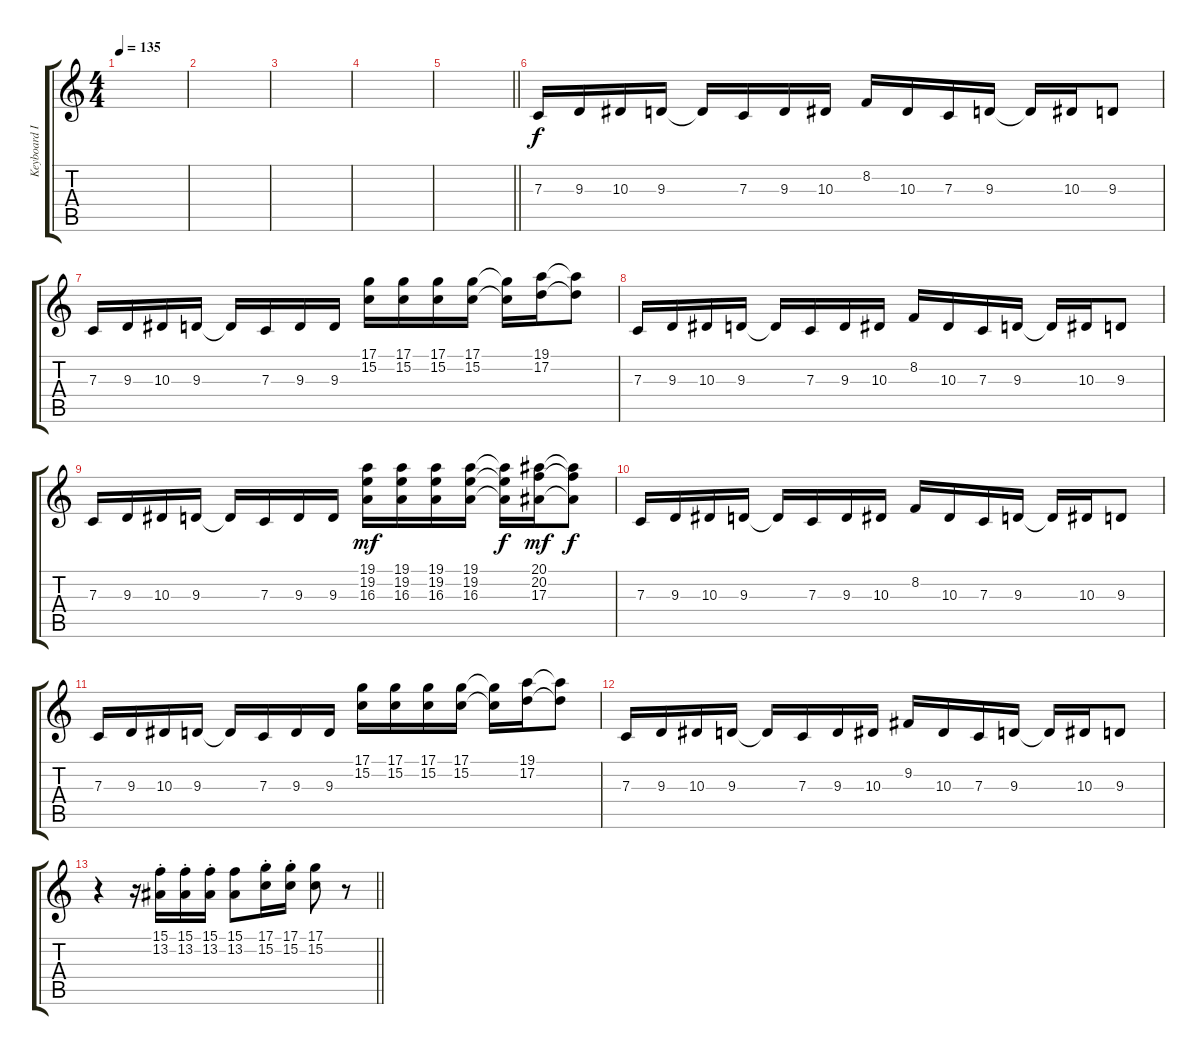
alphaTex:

\track ("Keyboard I" "Keyboard I") {instrument harpsichord}
\staff {score tabs}
\tuning (D4 A3 F3 C3 G2 C2) {hide}
\ts (4 4)
\tempo 135
\clef g2
\ks c
|
|
|
|
\barLineRight lightlight
|
7.3.16{volume 11 instrument stringensemble1} 9.3.16 10.3.16 9.3.16 9.3{t}.16 7.3.16 9.3.16 10.3.16 8.2.16 10.3.16 7.3.16 9.3.16 9.3{t}.16 10.3.16 9.3.8 |
7.3.16 9.3.16 10.3.16 9.3.16 9.3{t}.16 7.3.16 9.3.16 9.3.16 (17.1 15.2).16{volume 14} (17.1 15.2).16 (17.1 15.2).16 (17.1 15.2).16 (17.1{t} 15.2{t}).16 (19.1 17.2).16 (19.1{t} 17.2{t}).8 |
7.3.16{volume 11} 9.3.16 10.3.16 9.3.16 9.3{t}.16 7.3.16 9.3.16 10.3.16 8.2.16 10.3.16 7.3.16 9.3.16 9.3{t}.16 10.3.16 9.3.8 |
7.3.16 9.3.16 10.3.16 9.3.16 9.3{t}.16 7.3.16 9.3.16 9.3.16 (19.1 19.2 16.3).16{dy mf volume 14} (19.1 19.2 16.3).16 (19.1 19.2 16.3).16 (19.1 19.2 16.3).16 (19.1{t} 19.2{t} 16.3{t}).16{dy f} (20.1 20.2 17.3).16{dy mf} (20.1{t} 20.2{t} 17.3{t}).8{dy f} |
7.3.16{volume 11} 9.3.16 10.3.16 9.3.16 9.3{t}.16 7.3.16 9.3.16 10.3.16 8.2.16 10.3.16 7.3.16 9.3.16 9.3{t}.16 10.3.16 9.3.8 |
7.3.16 9.3.16 10.3.16 9.3.16 9.3{t}.16 7.3.16 9.3.16 9.3.16 (17.1 15.2).16{volume 14} (17.1 15.2).16 (17.1 15.2).16 (17.1 15.2).16 (17.1{t} 15.2{t}).16 (19.1 17.2).16 (19.1{t} 17.2{t}).8 |
7.3.16{volume 11} 9.3.16 10.3.16 9.3.16 9.3{t}.16 7.3.16 9.3.16 10.3.16 9.2.16 10.3.16 7.3.16 9.3.16 9.3{t}.16 10.3.16 9.3.8 |
\barLineRight lightlight
r.4{volume 14} r.16 (15.1{st} 13.2{st}).16{volume 11} (15.1{st} 13.2{st}).16 (15.1{st} 13.2{st}).16 (15.1 13.2).8 (17.1{st} 15.2{st}).16 (17.1{st} 15.2{st}).16 (17.1 15.2).8 r.8
